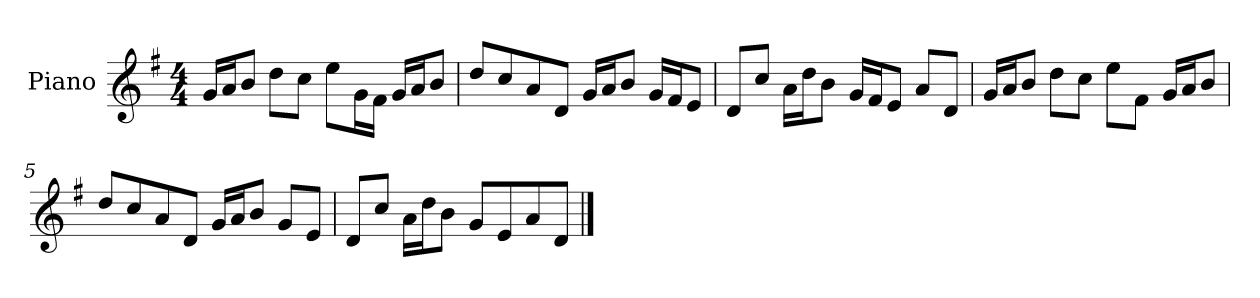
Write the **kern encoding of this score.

**kern
*part1
*staff1
*I"Piano
*I'P-no
*clefG2
*k[f#]
*M4/4
*MM90
=1
16g/LL
16a/J
8b/J
8dd\L
8cc\J
8ee\L
16g\L
16f#\JJ
16g/LL
16a/J
8b/J
=2
8dd/L
8cc/
8a/
8d/J
16g/LL
16a/J
8b/J
16g/LL
16f#/J
8e/J
=3
8d/L
8cc/J
16a\LL
16dd\J
8b\J
16g/LL
16f#/J
8e/J
8a/L
8d/J
=4
16g/LL
16a/J
8b/J
8dd\L
8cc\J
8ee\L
8f#\J
16g/LL
16a/J
8b/J
!!LO:LB:g=z
=5
8dd/L
8cc/
8a/
8d/J
16g/LL
16a/J
8b/J
8g/L
8e/J
=6
8d/L
8cc/J
16a\LL
16dd\J
8b\J
8g/L
8e/
8a/
8d/J
==
*-
